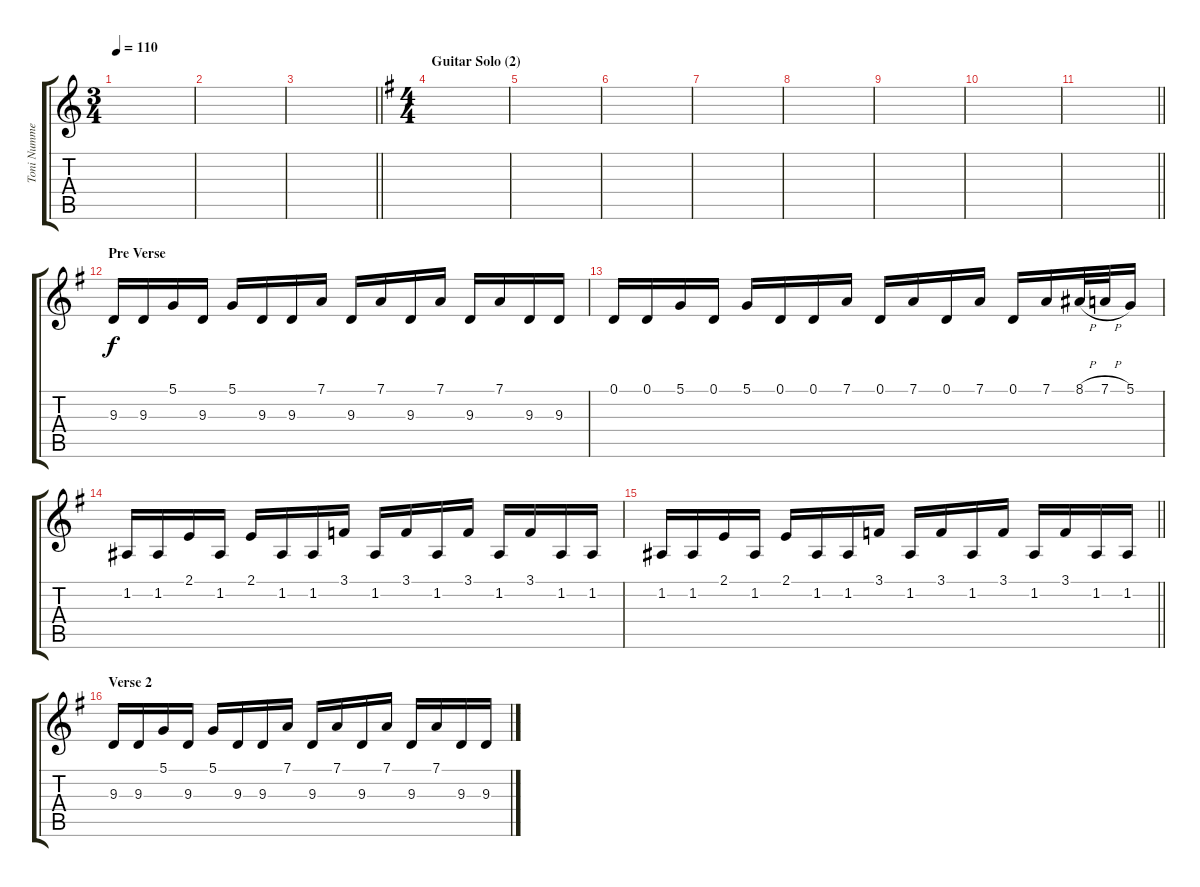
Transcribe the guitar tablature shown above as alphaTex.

\track ("Toni Nummelin (keyboard)" "Toni Numme") {instrument lead1square}
\staff {score tabs}
\tuning (D4 A3 F3 C3 G2 D2) {hide}
\ts (3 4)
\tempo 110
\clef g2
\ks aminor
|
|
\barLineRight lightlight
|
\ts (4 4)
\section ("" "Guitar Solo (2)")
\ks eminor
|
|
|
|
|
|
|
\barLineRight lightlight
|
\section ("" "Pre Verse")
9.3.16 9.3.16 5.1.16 9.3.16 5.1.16 9.3.16 9.3.16 7.1.16 9.3.16 7.1.16 9.3.16 7.1.16 9.3.16 7.1.16 9.3.16 9.3.16 |
0.1.16 0.1.16 5.1.16 0.1.16 5.1.16 0.1.16 0.1.16 7.1.16 0.1.16 7.1.16 0.1.16 7.1.16 0.1.16 7.1.16 8.1{h}.32 7.1{h}.32 5.1.16 |
1.2.16 1.2.16 2.1.16 1.2.16 2.1.16 1.2.16 1.2.16 3.1.16 1.2.16 3.1.16 1.2.16 3.1.16 1.2.16 3.1.16 1.2.16 1.2.16 |
\barLineRight lightlight
1.2.16 1.2.16 2.1.16 1.2.16 2.1.16 1.2.16 1.2.16 3.1.16 1.2.16 3.1.16 1.2.16 3.1.16 1.2.16 3.1.16 1.2.16 1.2.16 |
\section ("" "Verse 2")
9.3.16 9.3.16 5.1.16 9.3.16 5.1.16 9.3.16 9.3.16 7.1.16 9.3.16 7.1.16 9.3.16 7.1.16 9.3.16 7.1.16 9.3.16 9.3.16
